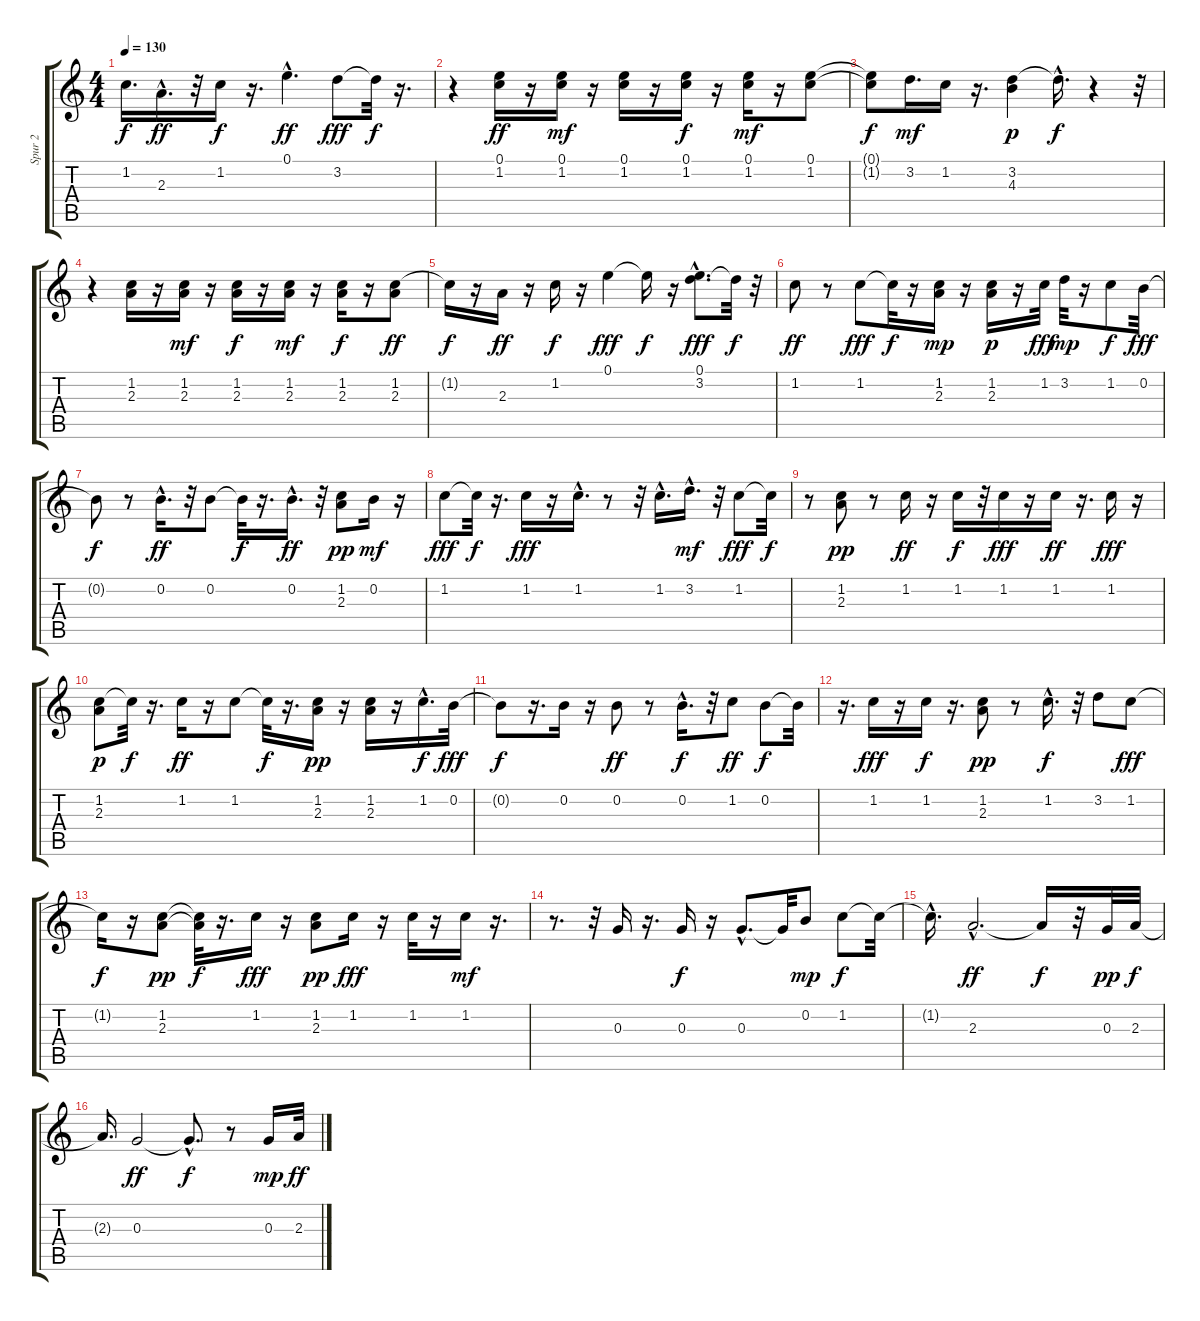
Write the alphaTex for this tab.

\track ("Spur 2" "Spur 2") {instrument acousticguitarsteel}
\staff {score tabs}
\tuning (E4 B3 G3 D3 A2 E2) {hide}
\ts (4 4)
\tempo 130
\clef g2
\ks c
1.2{t}.16{d dy f} 2.3{hac}.16{d dy ff} r.32 1.2.16{dy f} r.16{d} 0.1{hac}.4{d dy ff} 3.2.8{dy fff} 3.2{t}.32{dy f} r.16{d} |
r.4 (0.1 1.2).16{dy ff} r.16 (0.1 1.2).16{dy mf} r.16 (0.1 1.2).16 r.16 (0.1 1.2).16{dy f} r.16 (0.1 1.2).16{dy mf} r.16 (0.1 1.2).8 |
(0.1{t} 1.2{t}).8{dy f} 3.2.16{d dy mf} 1.2.16 r.16{d} (3.2 4.3).4{dy p} 3.2{hac t}.16{d dy f} r.4 r.32 |
r.4 (1.2 2.3).16 r.16 (1.2 2.3).16{dy mf} r.16 (1.2 2.3).16{dy f} r.16 (1.2 2.3).16{dy mf} r.16 (1.2 2.3).16{dy f} r.16 (1.2 2.3).8{dy ff} |
1.2{t}.16{dy f} r.16 2.3.16{dy ff} r.16 1.2.16{dy f} r.16 0.1.4{dy fff} 0.1{t}.16{dy f} r.16 (0.1 3.2{hac}).8{d dy fff} 3.2{t}.32{dy f} r.32 |
1.2.8{dy ff} r.8 1.2.8{dy fff} 1.2{t}.32{dy f} r.16 (1.2 2.3).16{dy mp} r.16 (1.2 2.3).16{dy p} r.16 1.2.32{dy fff} 3.2.32{dy mp} r.16 1.2.8{dy f} 0.2.32{dy fff} |
0.2{t}.8{dy f} r.8 0.2{hac}.16{d dy ff} r.32 0.2.8 0.2{t}.32{dy f} r.16{d} 0.2{hac}.16{d dy ff} r.32 (1.2 2.3).8{dy pp} 0.2.16{dy mf} r.16 |
1.2.8{dy fff} 1.2{t}.32{dy f} r.16{d} 1.2.16{dy fff} r.16 1.2{hac}.16{d} r.8 r.32 1.2{hac}.16{d} 3.2{hac}.16{d dy mf} r.32 1.2.8{dy fff} 1.2{t}.32{dy f} |
r.8 (1.2 2.3).8{dy pp} r.8 1.2.16{dy ff} r.16 1.2.16{dy f} r.32 1.2.16{dy fff} r.16 1.2.16{dy ff} r.16{d} 1.2.16{dy fff} r.16 |
(1.2 2.3).8{dy p} 1.2{t}.32{dy f} r.16{d} 1.2.16{dy ff} r.16 1.2.8 1.2{t}.32{dy f} r.16{d} (1.2 2.3).16{dy pp} r.16 (1.2 2.3).16 r.16 1.2{hac}.16{d dy f} 0.2.32{dy fff} |
0.2{t}.8{dy f} r.16{d} 0.2.16 r.16 0.2.8{dy ff} r.8 0.2{hac}.16{d dy f} r.32 1.2.8{dy ff} 0.2.8{dy f} 0.2{t}.32 |
r.16{d} 1.2.16{dy fff} r.16 1.2.16{dy f} r.16{d} (1.2 2.3).8{dy pp} r.8 1.2{hac}.16{d dy f} r.32 3.2.8 1.2.8{dy fff} |
1.2{t}.16{dy f} r.16 (1.2 2.3).8{dy pp} (1.2{t} 2.3{t}).32{dy f} r.16{d} 1.2.16{dy fff} r.16 (1.2 2.3).8{dy pp} 1.2.16{dy fff} r.16 1.2.32 r.16 1.2.16{dy mf} r.16{d} |
r.8{d} r.32 0.3.16 r.16{d} 0.3.16{dy f} r.16 0.3{hac}.8{d} 0.3{t}.32 0.2.8{dy mp} 1.2.8{dy f} 1.2{t}.32 |
1.2{hac t}.16{d} 2.3{hac}.2{d dy ff} 2.3{t}.16{dy f} r.32 0.3.32{dy pp} 2.3.32{dy f} |
2.3{t}.16{d} 0.3.2{dy ff} 0.3{hac t}.8{d dy f} r.8 0.3.16{dy mp} 2.3.32{dy ff}
